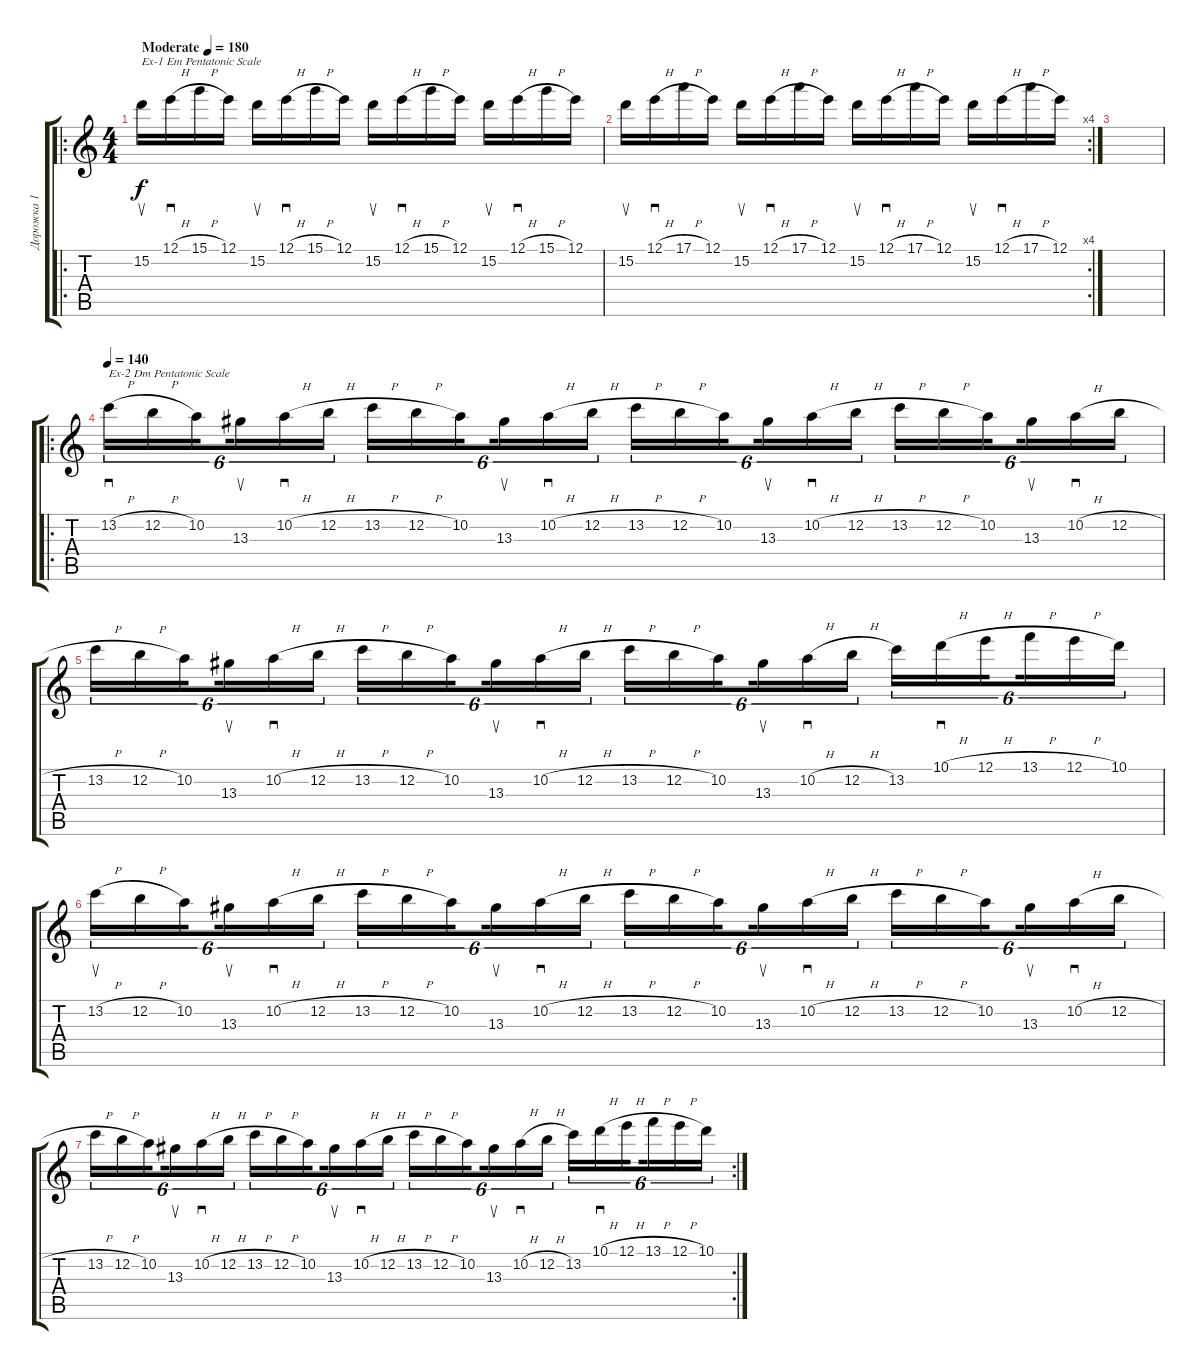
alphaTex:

\track ("Дорожка 1" "Дорожка 1") {instrument overdrivenguitar}
\staff {score tabs}
\tuning (E4 B3 G3 D3 A2 E2) {hide}
\ro
\ts (4 4)
\tempo (180 "Moderate")
\clef g2
\ks c
15.2.16{su txt "Ex-1 Em Pentatonic Scale" dy f instrument overdrivenguitar} 12.1{h}.16{sd} 15.1{h}.16 12.1.16 15.2.16{su} 12.1{h}.16{sd} 15.1{h}.16 12.1.16 15.2.16{su} 12.1{h}.16{sd} 15.1{h}.16 12.1.16 15.2.16{su} 12.1{h}.16{sd} 15.1{h}.16 12.1.16 |
\rc 4
15.2.16{su} 12.1{h}.16{sd} 17.1{h}.16 12.1.16 15.2.16{su} 12.1{h}.16{sd} 17.1{h}.16 12.1.16 15.2.16{su} 12.1{h}.16{sd} 17.1{h}.16 12.1.16 15.2.16{su} 12.1{h}.16{sd} 17.1{h}.16 12.1.16 |
|
\ro
\tempo 140
13.2{h}.16{sd tu (6 4) txt "Ex-2 Dm Pentatonic Scale "} 12.2{h}.16{tu (6 4)} 10.2.16{tu (6 4) beam splitsecondary} 13.3.16{su tu (6 4)} 10.2{h}.16{sd tu (6 4)} 12.2{h}.16{tu (6 4)} 13.2{h}.16{tu (6 4)} 12.2{h}.16{tu (6 4)} 10.2.16{tu (6 4) beam splitsecondary} 13.3.16{su tu (6 4)} 10.2{h}.16{sd tu (6 4)} 12.2{h}.16{tu (6 4)} 13.2{h}.16{tu (6 4)} 12.2{h}.16{tu (6 4)} 10.2.16{tu (6 4) beam splitsecondary} 13.3.16{su tu (6 4)} 10.2{h}.16{sd tu (6 4)} 12.2{h}.16{tu (6 4)} 13.2{h}.16{tu (6 4)} 12.2{h}.16{tu (6 4)} 10.2.16{tu (6 4) beam splitsecondary} 13.3.16{su tu (6 4)} 10.2{h}.16{sd tu (6 4)} 12.2{h}.16{tu (6 4)} |
13.2{h}.16{tu (6 4)} 12.2{h}.16{tu (6 4)} 10.2.16{tu (6 4) beam splitsecondary} 13.3.16{su tu (6 4)} 10.2{h}.16{sd tu (6 4)} 12.2{h}.16{tu (6 4)} 13.2{h}.16{tu (6 4)} 12.2{h}.16{tu (6 4)} 10.2.16{tu (6 4) beam splitsecondary} 13.3.16{su tu (6 4)} 10.2{h}.16{sd tu (6 4)} 12.2{h}.16{tu (6 4)} 13.2{h}.16{tu (6 4)} 12.2{h}.16{tu (6 4)} 10.2.16{tu (6 4) beam splitsecondary} 13.3.16{su tu (6 4)} 10.2{h}.16{sd tu (6 4)} 12.2{h}.16{tu (6 4)} 13.2.16{tu (6 4)} 10.1{h}.16{sd tu (6 4)} 12.1{h}.16{tu (6 4) beam splitsecondary} 13.1{h}.16{tu (6 4)} 12.1{h}.16{tu (6 4)} 10.1.16{tu (6 4)} |
13.2{h}.16{su tu (6 4)} 12.2{h}.16{tu (6 4)} 10.2.16{tu (6 4) beam splitsecondary} 13.3.16{su tu (6 4)} 10.2{h}.16{sd tu (6 4)} 12.2{h}.16{tu (6 4)} 13.2{h}.16{tu (6 4)} 12.2{h}.16{tu (6 4)} 10.2.16{tu (6 4) beam splitsecondary} 13.3.16{su tu (6 4)} 10.2{h}.16{sd tu (6 4)} 12.2{h}.16{tu (6 4)} 13.2{h}.16{tu (6 4)} 12.2{h}.16{tu (6 4)} 10.2.16{tu (6 4) beam splitsecondary} 13.3.16{su tu (6 4)} 10.2{h}.16{sd tu (6 4)} 12.2{h}.16{tu (6 4)} 13.2{h}.16{tu (6 4)} 12.2{h}.16{tu (6 4)} 10.2.16{tu (6 4) beam splitsecondary} 13.3.16{su tu (6 4)} 10.2{h}.16{sd tu (6 4)} 12.2{h}.16{tu (6 4)} |
\rc 2
13.2{h}.16{tu (6 4)} 12.2{h}.16{tu (6 4)} 10.2.16{tu (6 4) beam splitsecondary} 13.3.16{su tu (6 4)} 10.2{h}.16{sd tu (6 4)} 12.2{h}.16{tu (6 4)} 13.2{h}.16{tu (6 4)} 12.2{h}.16{tu (6 4)} 10.2.16{tu (6 4) beam splitsecondary} 13.3.16{su tu (6 4)} 10.2{h}.16{sd tu (6 4)} 12.2{h}.16{tu (6 4)} 13.2{h}.16{tu (6 4)} 12.2{h}.16{tu (6 4)} 10.2.16{tu (6 4) beam splitsecondary} 13.3.16{su tu (6 4)} 10.2{h}.16{sd tu (6 4)} 12.2{h}.16{tu (6 4)} 13.2.16{tu (6 4)} 10.1{h}.16{sd tu (6 4)} 12.1{h}.16{tu (6 4) beam splitsecondary} 13.1{h}.16{tu (6 4)} 12.1{h}.16{tu (6 4)} 10.1.16{tu (6 4)}
